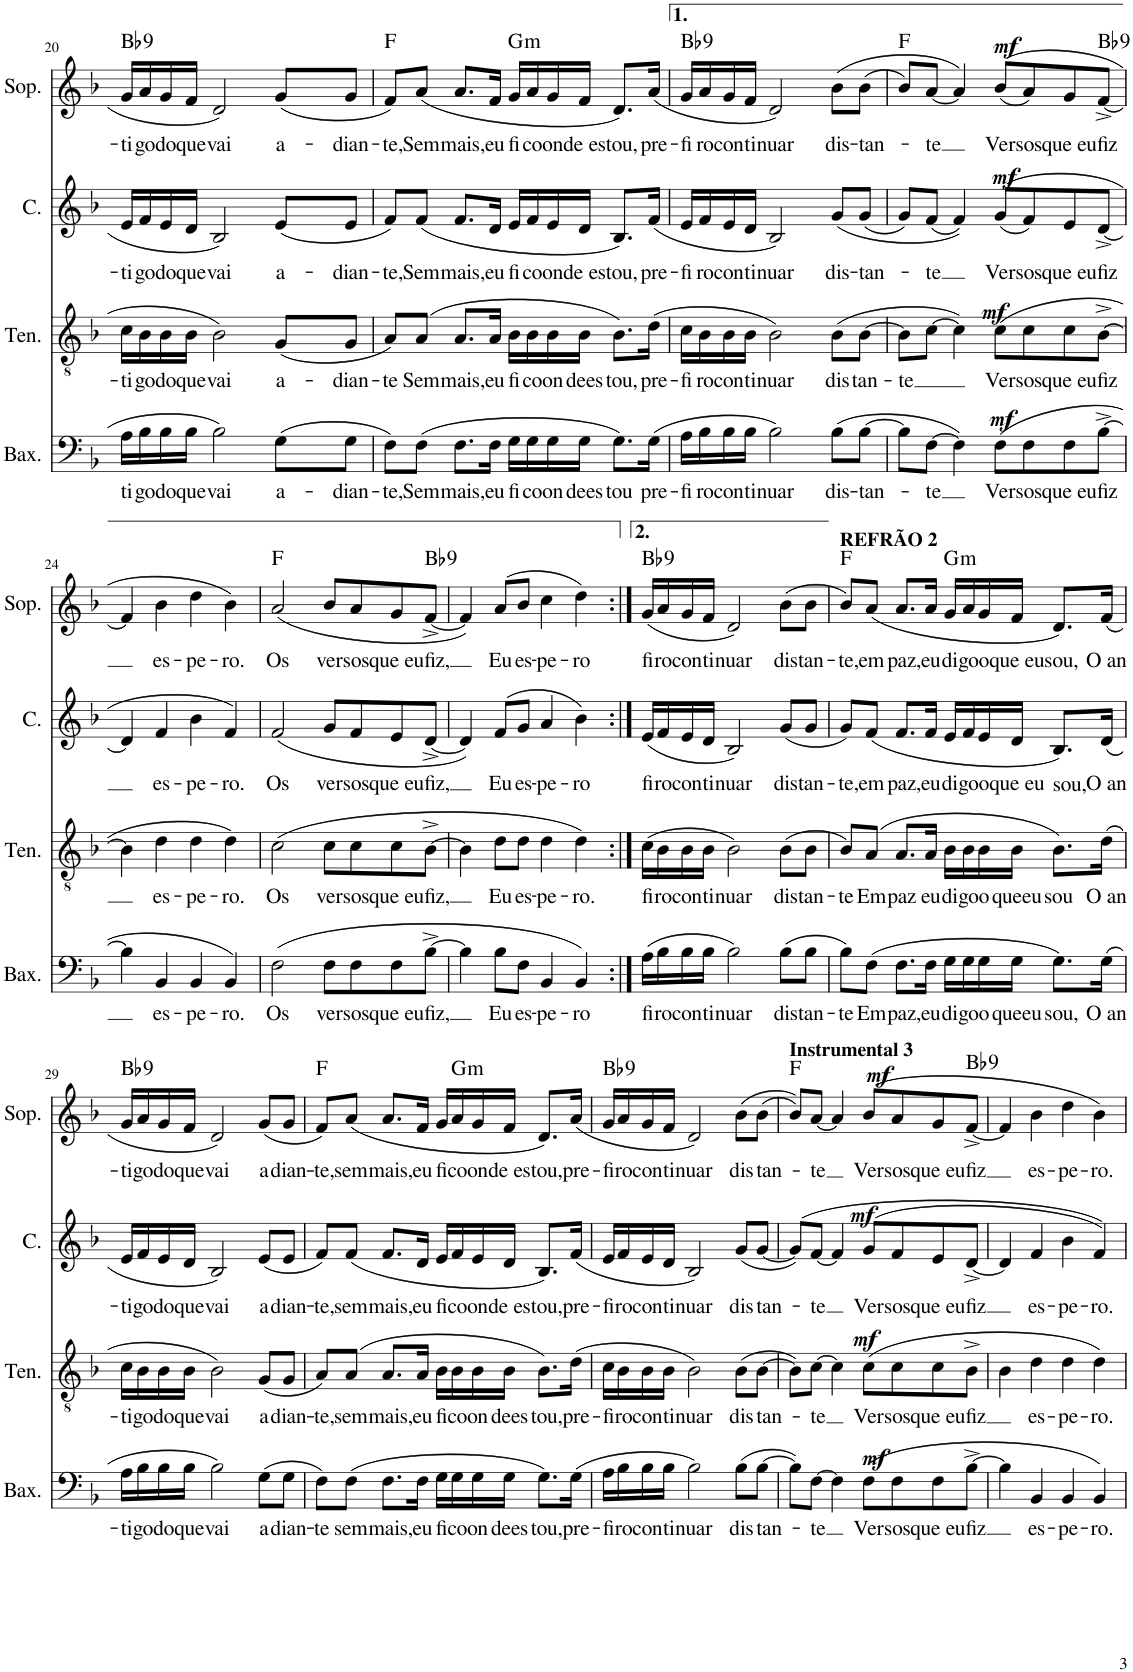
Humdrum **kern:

**kern	**text	**dynam	**kern	**text	**dynam	**kern	**text	**dynam	**kern	**text	**dynam	**harte
*part4	*part4	*part4	*part3	*part3	*part3	*part2	*part2	*part2	*part1	*part1	*part1	*part1
*staff4	*staff4	*staff4	*staff3	*staff3	*staff3	*staff2	*staff2	*staff2	*staff1	*staff1	*staff1	*
*I"Baixo	*	*	*I"Tenor	*	*	*I"Contralto	*	*	*I"Soprano	*	*	*
*I'Bax.	*	*	*I'Ten.	*	*	*I'C.	*	*	*I'Sop.	*	*	*
!!LO:PB:g=z
*clefF4	*	*	*clefGv2	*	*	*clefG2	*	*	*clefG2	*	*	*
*k[b-]	*	*	*k[b-]	*	*	*k[b-]	*	*	*k[b-]	*	*	*
*M4/4	*	*	*M4/4	*	*	*M4/4	*	*	*M4/4	*	*	*
=20	=20	=20	=20	=20	=20	=20	=20	=20	=20	=20	=20	=20
!	!LO:LY:b	!	!	!LO:LY:b	!	!	!LO:LY:b	!	!	!LO:LY:b	!	!LO:H:kt=9
16A\LL	ti-	.	16c\LL	-ti-	.	16e/LL	-ti-	.	16g/LL	-ti-	.	Bb:9
!	!LO:LY:b	!	!	!LO:LY:b	!	!	!LO:LY:b	!	!	!LO:LY:b	!	!
16B-\	-go	.	16B-\	-go	.	16f/	-go	.	16a/	-go	.	.
!	!LO:LY:b	!	!	!LO:LY:b	!	!	!LO:LY:b	!	!	!LO:LY:b	!	!
16B-\	do	.	16B-\	do	.	16e/	do	.	16g/	do	.	.
!	!LO:LY:b	!	!	!LO:LY:b	!	!	!LO:LY:b	!	!	!LO:LY:b	!	!
16B-\JJ	que	.	16B-\JJ	que	.	16d/JJ	que	.	16f/JJ	que	.	.
!	!LO:LY:b	!	!	!LO:LY:b	!	!	!LO:LY:b	!	!	!LO:LY:b	!	!
2B-\	vai	.	2B-\	vai	.	2B-/	vai	.	2d/	vai	.	.
!	!LO:LY:b	!	!	!LO:LY:b	!	!	!LO:LY:b	!	!	!LO:LY:b	!	!
(8G\L	a-	.	(8G/L	a-	.	(8e/L	a-	.	(8g/L	a-	.	.
!	!LO:LY:b	!	!	!LO:LY:b	!	!	!LO:LY:b	!	!	!LO:LY:b	!	!
8G\J	-dian-	.	8G/J	-dian-	.	8e/J	-dian-	.	8g/J	-dian-	.	.
=21	=21	=21	=21	=21	=21	=21	=21	=21	=21	=21	=21	=21
!	!LO:LY:b	!	!	!LO:LY:b	!	!	!LO:LY:b	!	!	!LO:LY:b	!	!
8F\L)	-te,	.	8A/L)	-te	.	8f/L)	-te,	.	8f/L)	-te,	.	F:maj
!	!LO:LY:b	!	!	!LO:LY:b	!	!	!LO:LY:b	!	!	!LO:LY:b	!	!
(8F\J	Sem	.	(8A/J	Sem	.	(8f/J	Sem	.	(8a/J	Sem	.	.
!	!LO:LY:b	!	!	!LO:LY:b	!	!	!LO:LY:b	!	!	!LO:LY:b	!	!
8.F\L	mais,	.	8.A/L	mais,	.	8.f/L	mais,	.	8.a/L	mais,	.	.
!	!LO:LY:b	!	!	!LO:LY:b	!	!	!LO:LY:b	!	!	!LO:LY:b	!	!
16F\Jk	eu	.	16A/Jk	eu	.	16d/Jk	eu	.	16f/Jk	eu	.	.
!	!LO:LY:b	!	!	!LO:LY:b	!	!	!LO:LY:b	!	!	!LO:LY:b	!	!LO:H:kt=m
16G\LL	fi-	.	16B-\LL	fi-	.	16e/LL	fi-	.	16g/LL	fi-	.	G:min
!	!LO:LY:b	!	!	!LO:LY:b	!	!	!LO:LY:b	!	!	!LO:LY:b	!	!
16G\	-co	.	16B-\	-co	.	16f/	-co	.	16a/	-co	.	.
!	!LO:LY:b	!	!	!LO:LY:b	!	!	!LO:LY:b	!	!	!LO:LY:b	!	!
16G\	on-	.	16B-\	on-	.	16e/	on-	.	16g/	on-	.	.
!	!LO:LY:b	!	!	!LO:LY:b	!	!	!LO:LY:b	!	!	!LO:LY:b	!	!
16G\JJ	-dees-	.	16B-\JJ	-dees-	.	16d/JJ	-de es-	.	16f/JJ	-de es-	.	.
!	!LO:LY:b	!	!	!LO:LY:b	!	!	!LO:LY:b	!	!	!LO:LY:b	!	!
8.G\L)	-tou	.	8.B-\L)	-tou,	.	8.B-/L)	-tou,	.	8.d/L)	-tou,	.	.
!	!LO:LY:b	!	!	!LO:LY:b	!	!	!LO:LY:b	!	!	!LO:LY:b	!	!
(16G\Jk	pre-	.	(16d\Jk	pre-	.	(16f/Jk	pre-	.	(16a/Jk	pre-	.	.
=22	=22	=22	=22	=22	=22	=22	=22	=22	=22	=22	=22	=22
!	!LO:LY:b	!	!	!LO:LY:b	!	!	!LO:LY:b	!	!	!LO:LY:b	!	!LO:H:kt=9
16A\LL	-fi-	.	16c\LL	-fi-	.	16e/LL	-fi-	.	16g/LL	-fi-	.	Bb:9
!	!LO:LY:b	!	!	!LO:LY:b	!	!	!LO:LY:b	!	!	!LO:LY:b	!	!
16B-\	-ro	.	16B-\	-ro	.	16f/	-ro	.	16a/	-ro	.	.
!	!LO:LY:b	!	!	!LO:LY:b	!	!	!LO:LY:b	!	!	!LO:LY:b	!	!
16B-\	con-	.	16B-\	con-	.	16e/	con-	.	16g/	con-	.	.
!	!LO:LY:b	!	!	!LO:LY:b	!	!	!LO:LY:b	!	!	!LO:LY:b	!	!
16B-\JJ	-ti-	.	16B-\JJ	-ti-	.	16d/JJ	-ti-	.	16f/JJ	-ti-	.	.
!	!LO:LY:b	!	!	!LO:LY:b	!	!	!LO:LY:b	!	!	!LO:LY:b	!	!
2B-\)	-nuar	.	2B-\)	-nuar	.	2B-/)	-nuar	.	2d/)	-nuar	.	.
!	!LO:LY:b	!	!	!LO:LY:b	!	!	!LO:LY:b	!	!	!LO:LY:b	!	!
(8B-\L	dis-	.	(8B-\L	dis-	.	(8g/L	dis-	.	(8b-\L	dis-	.	.
!	!LO:LY:b	!	!	!LO:LY:b	!	!	!LO:LY:b	!	!	!LO:LY:b	!	!
[8B-\J	-tan-	.	[8B-\J	-tan-	.	(8g/J	-tan-	.	(8b-\J	-tan-	.	.
=23	=23	=23	=23	=23	=23	=23	=23	=23	=23	=23	=23	=23
!	!	!	!	!LO:LY:b	!	!	!	!	!	!	!	!
8B-\L]	.	.	8B-\L]	-te	.	8g/L)	.	.	8b-/L)	.	.	F:maj
!	!LO:LY:b	!	!	!	!	!	!LO:LY:b	!	!	!LO:LY:b	!	!
[8F\J	-te	.	[8c\J	.	.	(8f/J	-te	.	[8a/J	-te	.	.
4F\])	.	.	4c\])	.	.	4f/))	.	.	4a/])	.	.	.
!	!LO:LY:b	!LO:DY:a	!	!LO:LY:b	!LO:DY:b	!	!LO:LY:b	!LO:DY:b	!	!LO:LY:b	!LO:DY:a	!
(8F\L	Ver-	mf	(8c\L	Ver-	mf	((8g/L	Ver-	mf	((8b-/L	Ver-	mf	.
!	!LO:LY:b	!	!	!LO:LY:b	!	!	!LO:LY:b	!	!	!LO:LY:b	!	!
8F\	-sos	.	8c\	-sos	.	8f/)	-sos	.	8a/)	-sos	.	.
!	!LO:LY:b	!	!	!LO:LY:b	!	!	!LO:LY:b	!	!	!LO:LY:b	!	!
8F\	que eu	.	8c\	que eu	.	8e/	que eu	.	8g/	que eu	.	.
!	!LO:LY:b	!	!	!LO:LY:b	!	!	!LO:LY:b	!	!	!LO:LY:b	!	!LO:H:kt=9
[8B-^\J	fiz	.	[8B-^\J	fiz	.	[8d^/J	fiz	.	[8f^/J	fiz	.	Bb:9
!!LO:LB:g=z
=24	=24	=24	=24	=24	=24	=24	=24	=24	=24	=24	=24	=24
4B-\]	.	.	4B-\]	.	.	4d/]	.	.	4f/]	.	.	.
!	!LO:LY:b	!	!	!LO:LY:b	!	!	!LO:LY:b	!	!	!LO:LY:b	!	!
4BB-/	es-	.	4d\	es-	.	4f/	es-	.	4b-\	es-	.	.
!	!LO:LY:b	!	!	!LO:LY:b	!	!	!LO:LY:b	!	!	!LO:LY:b	!	!
4BB-/	-pe-	.	4d\	-pe-	.	4b-\	-pe-	.	4dd\	-pe-	.	.
!	!LO:LY:b	!	!	!LO:LY:b	!	!	!LO:LY:b	!	!	!LO:LY:b	!	!
4BB-/)	-ro.	.	4d\)	-ro.	.	4f/)	-ro.	.	4b-\)	-ro.	.	.
=25	=25	=25	=25	=25	=25	=25	=25	=25	=25	=25	=25	=25
!	!LO:LY:b	!	!	!LO:LY:b	!	!	!LO:LY:b	!	!	!LO:LY:b	!	!
(2F\	Os	.	(2c\	Os	.	(2f/	Os	.	(2a/	Os	.	F:maj
!	!LO:LY:b	!	!	!LO:LY:b	!	!	!LO:LY:b	!	!	!LO:LY:b	!	!
8F\L	ver-	.	8c\L	ver-	.	8g/L	ver-	.	8b-/L	ver-	.	.
!	!LO:LY:b	!	!	!LO:LY:b	!	!	!LO:LY:b	!	!	!LO:LY:b	!	!
8F\	-sos	.	8c\	-sos	.	8f/	-sos	.	8a/	-sos	.	.
!	!LO:LY:b	!	!	!LO:LY:b	!	!	!LO:LY:b	!	!	!LO:LY:b	!	!
8F\	que eu	.	8c\	que eu	.	8e/	que eu	.	8g/	que eu	.	.
!	!LO:LY:b	!	!	!LO:LY:b	!	!	!LO:LY:b	!	!	!LO:LY:b	!	!LO:H:kt=9
[8B-^\J	fiz,	.	[8B-^\J	fiz,	.	[8d^/J	fiz,	.	[8f^/J	fiz,	.	Bb:9
=26	=26	=26	=26	=26	=26	=26	=26	=26	=26	=26	=26	=26
4B-\]	.	.	4B-\]	.	.	4d/])	.	.	4f/])	.	.	.
!	!LO:LY:b	!	!	!LO:LY:b	!	!	!LO:LY:b	!	!	!LO:LY:b	!	!
8B-\L	Eu	.	8d\L	Eu	.	(8f/L	Eu	.	(8a/L	Eu	.	.
!	!LO:LY:b	!	!	!LO:LY:b	!	!	!LO:LY:b	!	!	!LO:LY:b	!	!
8F\J	es-	.	8d\J	es-	.	8g/J	es-	.	8b-/J	es-	.	.
!	!LO:LY:b	!	!	!LO:LY:b	!	!	!LO:LY:b	!	!	!LO:LY:b	!	!
4BB-/	-pe-	.	4d\	-pe-	.	4a/	-pe-	.	4cc\	-pe-	.	.
!	!LO:LY:b	!	!	!LO:LY:b	!	!	!LO:LY:b	!	!	!LO:LY:b	!	!
4BB-/)	-ro	.	4d\)	-ro.	.	4b-\)	-ro	.	4dd\)	-ro	.	.
=27:|!	=27:|!	=27:|!	=27:|!	=27:|!	=27:|!	=27:|!	=27:|!	=27:|!	=27:|!	=27:|!	=27:|!	=27:|!
!	!LO:LY:b	!	!	!LO:LY:b	!	!	!LO:LY:b	!	!	!LO:LY:b	!	!LO:H:kt=9
(16A\LL	fi-	.	(16c\LL	fi-	.	(16e/LL	fi-	.	(16g/LL	fi-	.	Bb:9
!	!LO:LY:b	!	!	!LO:LY:b	!	!	!LO:LY:b	!	!	!LO:LY:b	!	!
16B-\	-ro	.	16B-\	-ro	.	16f/	-ro	.	16a/	-ro	.	.
!	!LO:LY:b	!	!	!LO:LY:b	!	!	!LO:LY:b	!	!	!LO:LY:b	!	!
16B-\	con-	.	16B-\	con-	.	16e/	con-	.	16g/	con-	.	.
!	!LO:LY:b	!	!	!LO:LY:b	!	!	!LO:LY:b	!	!	!LO:LY:b	!	!
16B-\JJ	-ti-	.	16B-\JJ	-ti-	.	16d/JJ	-ti-	.	16f/JJ	-ti-	.	.
!	!LO:LY:b	!	!	!LO:LY:b	!	!	!LO:LY:b	!	!	!LO:LY:b	!	!
2B-\)	-nuar	.	2B-\)	-nuar	.	2B-/)	-nuar	.	2d/)	-nuar	.	.
!	!LO:LY:b	!	!	!LO:LY:b	!	!	!LO:LY:b	!	!	!LO:LY:b	!	!
(8B-\L	dis-	.	(8B-\L	dis-	.	(8g/L	dis-	.	(8b-\L	dis-	.	.
!	!LO:LY:b	!	!	!LO:LY:b	!	!	!LO:LY:b	!	!	!LO:LY:b	!	!
8B-\J	-tan-	.	8B-\J	-tan-	.	8g/J	-tan-	.	8b-\J	-tan-	.	.
=28	=28	=28	=28	=28	=28	=28	=28	=28	=28	=28	=28	=28
!	!	!	!	!	!	!	!	!	!LO:TX:a:B:t=REFRÃO 2	!	!	!
!	!LO:LY:b	!	!	!LO:LY:b	!	!	!LO:LY:b	!	!	!LO:LY:b	!	!
8B-\L)	-te	.	8B-/L)	-te	.	8g/L)	te,	.	8b-/L)	te,	.	F:maj
!	!LO:LY:b	!	!	!LO:LY:b	!	!	!LO:LY:b	!	!	!LO:LY:b	!	!
(8F\J	Em	.	(8A/J	Em	.	(8f/J	em	.	(8a/J	em	.	.
!	!LO:LY:b	!	!	!LO:LY:b	!	!	!LO:LY:b	!	!	!LO:LY:b	!	!
8.F\L	paz,	.	8.A/L	paz	.	8.f/L	paz,	.	8.a/L	paz,	.	.
!	!LO:LY:b	!	!	!LO:LY:b	!	!	!LO:LY:b	!	!	!LO:LY:b	!	!
16F\Jk	eu	.	16A/Jk	eu	.	16f/Jk	eu	.	16a/Jk	eu	.	.
!	!LO:LY:b	!	!	!LO:LY:b	!	!	!LO:LY:b	!	!	!LO:LY:b	!	!LO:H:kt=m
16G\LL	di-	.	16B-\LL	di-	.	16e/LL	di-	.	16g/LL	di-	.	G:min
!	!LO:LY:b	!	!	!LO:LY:b	!	!	!LO:LY:b	!	!	!LO:LY:b	!	!
16G\	-go	.	16B-\	-go	.	16f/	-go	.	16a/	-go	.	.
!	!LO:LY:b	!	!	!LO:LY:b	!	!	!LO:LY:b	!	!	!LO:LY:b	!	!
16G\	o	.	16B-\	o	.	16e/	o	.	16g/	o	.	.
!	!LO:LY:b	!	!	!LO:LY:b	!	!	!LO:LY:b	!	!	!LO:LY:b	!	!
16G\JJ	queeu	.	16B-\JJ	queeu	.	16d/JJ	que eu	.	16f/JJ	que eu	.	.
!	!LO:LY:b	!	!	!LO:LY:b	!	!	!LO:LY:b	!	!	!LO:LY:b	!	!
8.G\L)	sou,	.	8.B-\L)	sou	.	8.B-/L)	sou,	.	8.d/L)	sou,	.	.
!	!LO:LY:b	!	!	!LO:LY:b	!	!	!LO:LY:b	!	!	!LO:LY:b	!	!
(16G\Jk	O an-	.	(16d\Jk	O an-	.	(16d/Jk	O an-	.	(16f/Jk	O an-	.	.
!!LO:LB:g=z
=29	=29	=29	=29	=29	=29	=29	=29	=29	=29	=29	=29	=29
!	!LO:LY:b	!	!	!LO:LY:b	!	!	!LO:LY:b	!	!	!LO:LY:b	!	!LO:H:kt=9
16A\LL	-ti-	.	16c\LL	-ti-	.	16e/LL	-ti-	.	16g/LL	-ti-	.	Bb:9
!	!LO:LY:b	!	!	!LO:LY:b	!	!	!LO:LY:b	!	!	!LO:LY:b	!	!
16B-\	-go	.	16B-\	-go	.	16f/	-go	.	16a/	-go	.	.
!	!LO:LY:b	!	!	!LO:LY:b	!	!	!LO:LY:b	!	!	!LO:LY:b	!	!
16B-\	do	.	16B-\	do	.	16e/	do	.	16g/	do	.	.
!	!LO:LY:b	!	!	!LO:LY:b	!	!	!LO:LY:b	!	!	!LO:LY:b	!	!
16B-\JJ	que	.	16B-\JJ	que	.	16d/JJ	que	.	16f/JJ	que	.	.
!	!LO:LY:b	!	!	!LO:LY:b	!	!	!LO:LY:b	!	!	!LO:LY:b	!	!
2B-\)	vai	.	2B-\)	vai	.	2B-/)	vai	.	2d/)	vai	.	.
!	!LO:LY:b	!	!	!LO:LY:b	!	!	!LO:LY:b	!	!	!LO:LY:b	!	!
(8G\L	a-	.	(8G/L	a-	.	(8e/L	a-	.	(8g/L	a-	.	.
!	!LO:LY:b	!	!	!LO:LY:b	!	!	!LO:LY:b	!	!	!LO:LY:b	!	!
8G\J	-dian-	.	8G/J	-dian-	.	8e/J	-dian-	.	8g/J	-dian-	.	.
=30	=30	=30	=30	=30	=30	=30	=30	=30	=30	=30	=30	=30
!	!LO:LY:b	!	!	!LO:LY:b	!	!	!LO:LY:b	!	!	!LO:LY:b	!	!
8F\L)	-te	.	8A/L)	-te,	.	8f/L)	-te,	.	8f/L)	-te,	.	F:maj
!	!LO:LY:b	!	!	!LO:LY:b	!	!	!LO:LY:b	!	!	!LO:LY:b	!	!
(8F\J	sem	.	(8A/J	sem	.	(8f/J	sem	.	(8a/J	sem	.	.
!	!LO:LY:b	!	!	!LO:LY:b	!	!	!LO:LY:b	!	!	!LO:LY:b	!	!
8.F\L	mais,	.	8.A/L	mais,	.	8.f/L	mais,	.	8.a/L	mais,	.	.
!	!LO:LY:b	!	!	!LO:LY:b	!	!	!LO:LY:b	!	!	!LO:LY:b	!	!
16F\Jk	eu	.	16A/Jk	eu	.	16d/Jk	eu	.	16f/Jk	eu	.	.
!	!LO:LY:b	!	!	!LO:LY:b	!	!	!LO:LY:b	!	!	!LO:LY:b	!	!
16G\LL	fi-	.	16B-\LL	fi-	.	16e/LL	fi-	.	16g/LL	fi-	.	.
!	!LO:LY:b	!	!	!LO:LY:b	!	!	!LO:LY:b	!	!	!LO:LY:b	!	!LO:H:kt=m
16G\	-co	.	16B-\	-co	.	16f/	-co	.	16a/	-co	.	G:min
!	!LO:LY:b	!	!	!LO:LY:b	!	!	!LO:LY:b	!	!	!LO:LY:b	!	!
16G\	on-	.	16B-\	on-	.	16e/	on-	.	16g/	on-	.	.
!	!LO:LY:b	!	!	!LO:LY:b	!	!	!LO:LY:b	!	!	!LO:LY:b	!	!
16G\JJ	-dees-	.	16B-\JJ	-dees-	.	16d/JJ	-de es-	.	16f/JJ	-de es-	.	.
!	!LO:LY:b	!	!	!LO:LY:b	!	!	!LO:LY:b	!	!	!LO:LY:b	!	!
8.G\L)	-tou,	.	8.B-\L)	-tou,	.	8.B-/L)	-tou,	.	8.d/L)	-tou,	.	.
!	!LO:LY:b	!	!	!LO:LY:b	!	!	!LO:LY:b	!	!	!LO:LY:b	!	!
(16G\Jk	pre-	.	(16d\Jk	pre-	.	(16f/Jk	pre-	.	(16a/Jk	pre-	.	.
=31	=31	=31	=31	=31	=31	=31	=31	=31	=31	=31	=31	=31
!	!LO:LY:b	!	!	!LO:LY:b	!	!	!LO:LY:b	!	!	!LO:LY:b	!	!LO:H:kt=9
16A\LL	-fi-	.	16c\LL	-fi-	.	16e/LL	-fi-	.	16g/LL	-fi-	.	Bb:9
!	!LO:LY:b	!	!	!LO:LY:b	!	!	!LO:LY:b	!	!	!LO:LY:b	!	!
16B-\	-ro	.	16B-\	-ro	.	16f/	-ro	.	16a/	-ro	.	.
!	!LO:LY:b	!	!	!LO:LY:b	!	!	!LO:LY:b	!	!	!LO:LY:b	!	!
16B-\	con-	.	16B-\	con-	.	16e/	con-	.	16g/	con-	.	.
!	!LO:LY:b	!	!	!LO:LY:b	!	!	!LO:LY:b	!	!	!LO:LY:b	!	!
16B-\JJ	-ti-	.	16B-\JJ	-ti-	.	16d/JJ	-ti-	.	16f/JJ	-ti-	.	.
!	!LO:LY:b	!	!	!LO:LY:b	!	!	!LO:LY:b	!	!	!LO:LY:b	!	!
2B-\)	-nuar	.	2B-\)	-nuar	.	2B-/)	-nuar	.	2d/)	-nuar	.	.
!	!LO:LY:b	!	!	!LO:LY:b	!	!	!LO:LY:b	!	!	!LO:LY:b	!	!
(8B-\L	dis-	.	(8B-\L	dis-	.	(8g/L	dis-	.	(8b-\L	dis-	.	.
!	!LO:LY:b	!	!	!LO:LY:b	!	!	!LO:LY:b	!	!	!LO:LY:b	!	!
[8B-\J	-tan-	.	[8B-\J	-tan-	.	[8g/J	-tan-	.	(8b-\J	-tan-	.	.
=32	=32	=32	=32	=32	=32	=32	=32	=32	=32	=32	=32	=32
!	!	!	!	!	!	!	!	!	!LO:TX:a:B:t=Instrumental 3	!	!	!
8B-\L])	.	.	8B-\L])	.	.	(8g/L])	.	.	8b-/L))	.	.	F:maj
!	!LO:LY:b	!	!	!LO:LY:b	!	!	!LO:LY:b	!	!	!LO:LY:b	!	!
[8F\J	-te	.	[8c\J	-te	.	[8f/J	-te	.	[8a/J	-te	.	.
4F\]	.	.	4c\]	.	.	4f/]	.	.	4a/]	.	.	.
!	!LO:LY:b	!LO:DY:a	!	!LO:LY:b	!LO:DY:a	!	!LO:LY:b	!LO:DY:b	!	!LO:LY:b	!LO:DY:a	!
(8F\L	Ver-	mf	(8c\L	Ver-	mf	(8g/L	Ver-	mf	(8b-/L	Ver-	mf	.
!	!LO:LY:b	!	!	!LO:LY:b	!	!	!LO:LY:b	!	!	!LO:LY:b	!	!
8F\	-sos	.	8c\	-sos	.	8f/	-sos	.	8a/	-sos	.	.
!	!LO:LY:b	!	!	!LO:LY:b	!	!	!LO:LY:b	!	!	!LO:LY:b	!	!
8F\	que eu	.	8c\	que eu	.	8e/	que eu	.	8g/	que eu	.	.
!	!LO:LY:b	!	!	!LO:LY:b	!	!	!LO:LY:b	!	!	!LO:LY:b	!	!LO:H:kt=9
[8B-^\J	fiz	.	8B-^\J	fiz	.	[8d^/J	fiz	.	[8f^/J	fiz	.	Bb:9
=33	=33	=33	=33	=33	=33	=33	=33	=33	=33	=33	=33	=33
4B-\]	.	.	4B-\	.	.	4d/]	.	.	4f/]	.	.	.
!	!LO:LY:b	!	!	!LO:LY:b	!	!	!LO:LY:b	!	!	!LO:LY:b	!	!
4BB-/	es-	.	4d\	es-	.	4f/	es-	.	4b-\	es-	.	.
!	!LO:LY:b	!	!	!LO:LY:b	!	!	!LO:LY:b	!	!	!LO:LY:b	!	!
4BB-/	-pe-	.	4d\	-pe-	.	4b-\	-pe-	.	4dd\	-pe-	.	.
!	!LO:LY:b	!	!	!LO:LY:b	!	!	!LO:LY:b	!	!	!LO:LY:b	!	!
4BB-/)	-ro.	.	4d\)	-ro.	.	4f/))	-ro.	.	4b-\)	-ro.	.	.
=	=	=	=	=	=	=	=	=	=	=	=	=
*-	*-	*-	*-	*-	*-	*-	*-	*-	*-	*-	*-	*-
